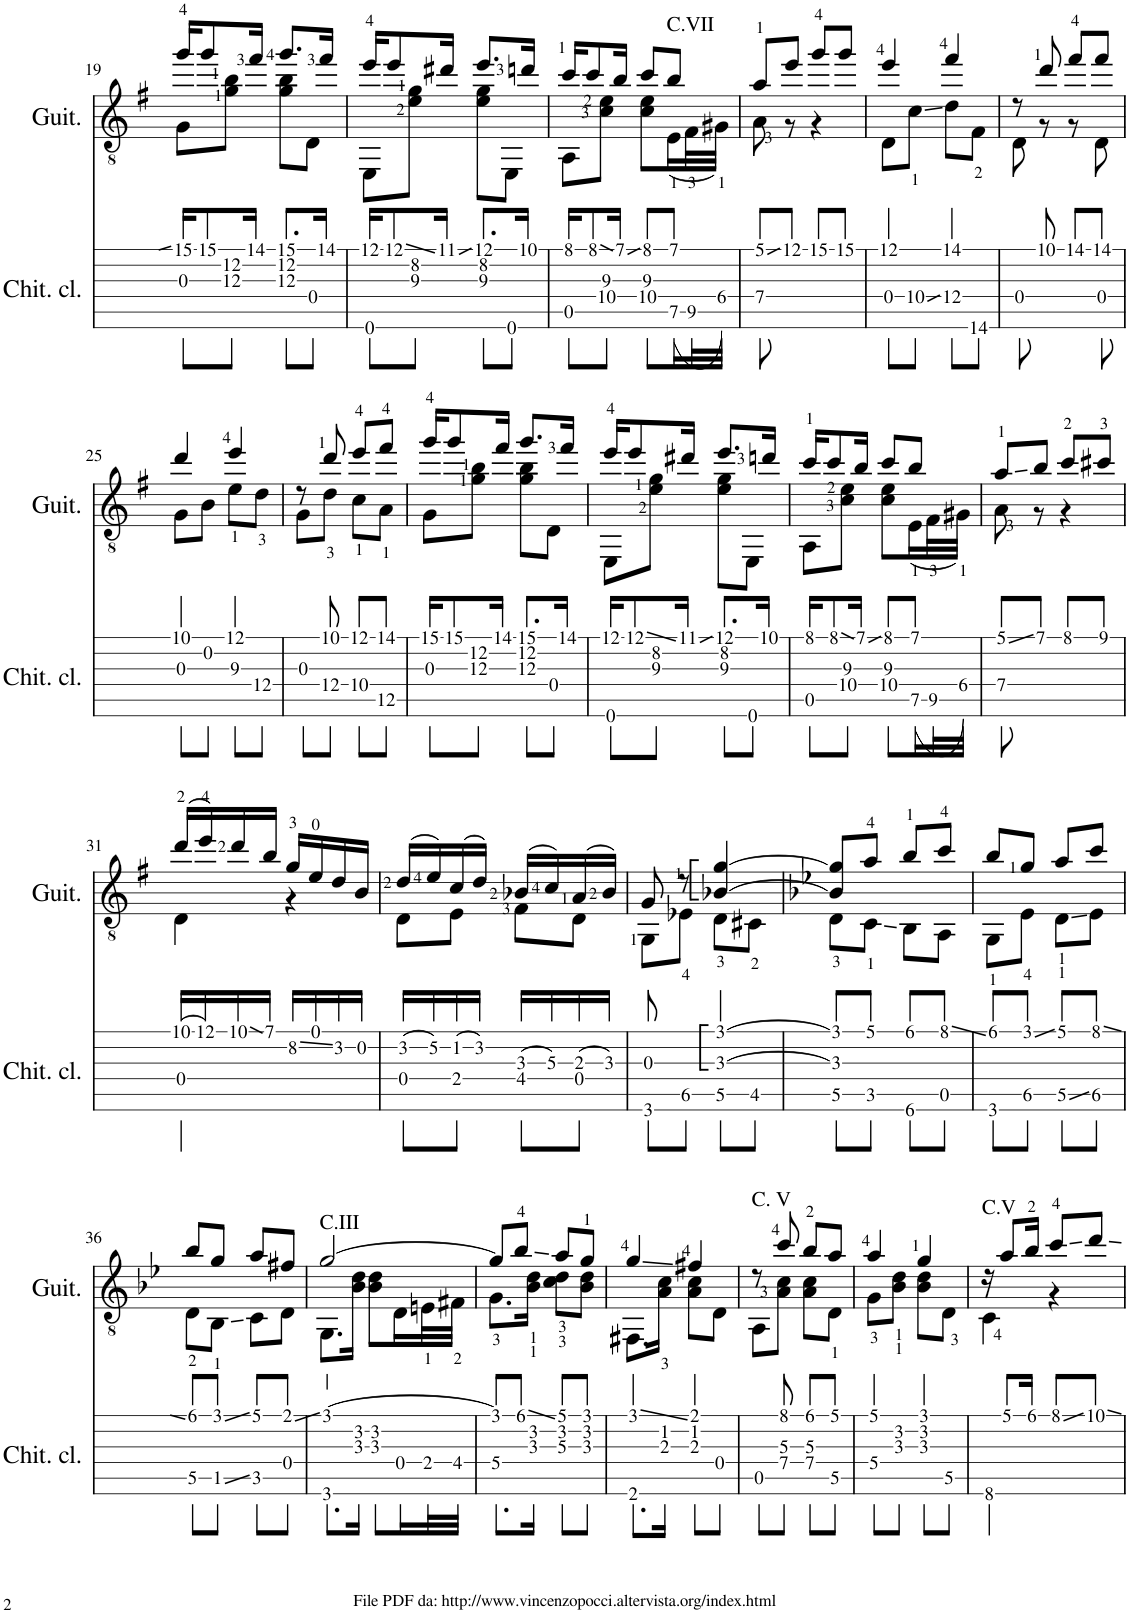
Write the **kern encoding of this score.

**kern	**kern
*part2	*part1
*staff2	*staff1
*I"Chitarra classica	*I"Guitar
*I'Chit. cl.	*I'Guit.
!!LO:PB:g=z
*	*clefGv2
*k[f#]	*k[f#]
*M2/4	*M2/4
=19	=19
*^	*^
16gg/KL	8G\L	16gg/KL	8G\L
8gg/	.	8gg/	.
.	8g\ 8b\J	.	8g\ 8b\J
16ff#/Jk	.	16ff#/Jk	.
8.gg/L	8g\ 8b\L	8.gg/L	8g\ 8b\L
.	8D\J	.	8D\J
16ff#/Jk	.	16ff#/Jk	.
=20	=20	=20	=20
16ee/KL	8EE\L	16ee/KL	8EE\L
8ee/	.	8ee/	.
.	8e\ 8g\J	.	8e\ 8g\J
16dd#X/Jk	.	16dd#X/Jk	.
8.ee/L	8e\ 8g\L	8.ee/L	8e\ 8g\L
.	8EE\J	.	8EE\J
16ddn/Jk	.	16ddn/Jk	.
=21	=21	=21	=21
16cc/KL	8AA\L	16cc/KL	8AA\L
8cc/	.	8cc/	.
.	8c\ 8e\J	.	8c\ 8e\J
16b/Jk	.	16b/Jk	.
8cc/L	8c\ 8e\L	8cc/L	8c\ 8e\L
!	!	!LO:TX:a:t=C.VII	!
8b/J	(16E\L	8b/J	(16E\L
.	32F#\L	.	32F#\L
.	32G#X\JJJ)	.	32G#X\JJJ)
=22	=22	=22	=22
8a/L	8A\	8a/L	8A\
8ee/J	8r	8ee/J	8r
8gg/L	4r	8gg/L	4r
8gg/J	.	8gg/J	.
=23	=23	=23	=23
4ee/	8D\L	4ee/	8D\L
.	8c\J	.	8c\J
4ff#/	8d\L	4ff#/	8d\L
.	8F#\J	.	8F#\J
=24	=24	=24	=24
8r	8D\	8r	8D\
8dd/	8r	8dd/	8r
8ff#/L	8r	8ff#/L	8r
8ff#/J	8D\	8ff#/J	8D\
!!LO:LB:g=z	!!
=25	=25	=25	=25
4dd/	8G\L	4dd/	8G\L
.	8B\J	.	8B\J
4ee/	8e\L	4ee/	8e\L
.	8d\J	.	8d\J
=26	=26	=26	=26
8r	8G\L	8r	8G\L
8dd/	8d\J	8dd/	8d\J
8ee/L	8c\L	8ee/L	8c\L
8ff#/J	8A\J	8ff#/J	8A\J
=27	=27	=27	=27
16gg/KL	8G\L	16gg/KL	8G\L
8gg/	.	8gg/	.
.	8g\ 8b\J	.	8g\ 8b\J
16ff#/Jk	.	16ff#/Jk	.
8.gg/L	8g\ 8b\L	8.gg/L	8g\ 8b\L
.	8D\J	.	8D\J
16ff#/Jk	.	16ff#/Jk	.
=28	=28	=28	=28
16ee/KL	8EE\L	16ee/KL	8EE\L
8ee/	.	8ee/	.
.	8e\ 8g\J	.	8e\ 8g\J
16dd#X/Jk	.	16dd#X/Jk	.
8.ee/L	8e\ 8g\L	8.ee/L	8e\ 8g\L
.	8EE\J	.	8EE\J
16ddn/Jk	.	16ddn/Jk	.
=29	=29	=29	=29
16cc/KL	8AA\L	16cc/KL	8AA\L
8cc/	.	8cc/	.
.	8c\ 8e\J	.	8c\ 8e\J
16b/Jk	.	16b/Jk	.
8cc/L	8c\ 8e\L	8cc/L	8c\ 8e\L
8b/J	(16E\L	8b/J	(16E\L
.	32F#\L	.	32F#\L
.	32G#X\JJJ)	.	32G#X\JJJ)
=30	=30	=30	=30
8a/L	8A\	8a/L	8A\
8b/J	8r	8b/J	8r
8cc/L	4r	8cc/L	4r
8cc#X/J	.	8cc#X/J	.
!!LO:LB:g=z	!!
=31	=31	=31	=31
(16dd/LL	4D\	(16dd/LL	4D\
16ee/)	.	16ee/)	.
16dd/	.	16dd/	.
16b/JJ	.	16b/JJ	.
16g/LL	4r	16g/LL	4r
16e/	.	16e/	.
16d/	.	16d/	.
16B/JJ	.	16B/JJ	.
=32	=32	=32	=32
(16d/LL	8D\L	(16d/LL	8D\L
16e/)	.	16e/)	.
(16c/	8E\J	(16c/	8E\J
16d/JJ)	.	16d/JJ)	.
(16B-X/LL	8F#\L	(16B-X/LL	8F#\L
16c/)	.	16c/)	.
(16A/	8D\J	(16A/	8D\J
16B-/JJ)	.	16B-/JJ)	.
=33	=33	=33	=33
8G/	8GG\L	8G/	8GG\L
8r	8E-X\J	8r	8E-X\J
[4B-X/ [4g/	8D\L	[4B-X/ [4g/	8D\L
.	8C#X\J	.	8C#X\J
=34	=34	=34	=34
*k[b-e-]	*	*k[b-e-]	*
8B-/] 8g/]L	8D\L	8B-/] 8g/]L	8D\L
8a/J	8C\J	8a/J	8C\J
8b-/L	8BB-\L	8b-/L	8BB-\L
8cc/J	8AA\J	8cc/J	8AA\J
=35	=35	=35	=35
8b-/L	8GG\L	8b-/L	8GG\L
8g/J	8E-\J	8g/J	8E-\J
8a/L	8D\L	8a/L	8D\L
8cc/J	8E-\J	8cc/J	8E-\J
!!LO:LB:g=z	!!
=36	=36	=36	=36
8b-/L	8D\L	8b-/L	8D\L
8g/J	8BB-\J	8g/J	8BB-\J
8a/L	8C\L	8a/L	8C\L
8f#X/J	8D\J	8f#X/J	8D\J
=37	=37	=37	=37
!	!	!LO:TX:a:t=C.III	!
[2g/	8.GG\L	[2g/	8.GG\L
.	16B-\ 16d\Jk	.	16B-\ 16d\Jk
.	8B-\ 8d\L	.	8B-\ 8d\L
.	16D\L	.	16D\L
.	32En\L	.	32En\L
.	32F#X\JJJ	.	32F#X\JJJ
=38	=38	=38	=38
8g/L]	8.G\L	8g/L]	8.G\L
8b-/J	.	8b-/J	.
.	16B-\ 16d\Jk	.	16B-\ 16d\Jk
8a/L	8c\ 8d\L	8a/L	8c\ 8d\L
8g/J	8B-\ 8d\J	8g/J	8B-\ 8d\J
=39	=39	=39	=39
4g/	8.FF#X\L	4g/	8.FF#X\L
.	16A\ 16c\Jk	.	16A\ 16c\Jk
4f#X/	8A\ 8c\L	4f#X/	8A\ 8c\L
.	8D\J	.	8D\J
=40	=40	=40	=40
!	!	!LO:TX:a:t=C. V	!
8r	8AA\L	8r	8AA\L
8cc/	8A\ 8c\J	8cc/	8A\ 8c\J
8b-/L	8A\ 8c\L	8b-/L	8A\ 8c\L
8a/J	8D\J	8a/J	8D\J
=41	=41	=41	=41
4a/	8G\L	4a/	8G\L
.	8B-\ 8d\J	.	8B-\ 8d\J
4g/	8B-\ 8d\L	4g/	8B-\ 8d\L
.	8D\J	.	8D\J
=42	=42	=42	=42
!	!	!LO:TX:a:t=C.V	!
16r	4C\	16r	4C\
8a/L	.	8a/L	.
16b-/Jk	.	16b-/Jk	.
8cc/L	4r	8cc/L	4r
8dd/J	.	8dd/J	.
*v	*v	*	*
*	*v	*v
=	=
*-	*-
